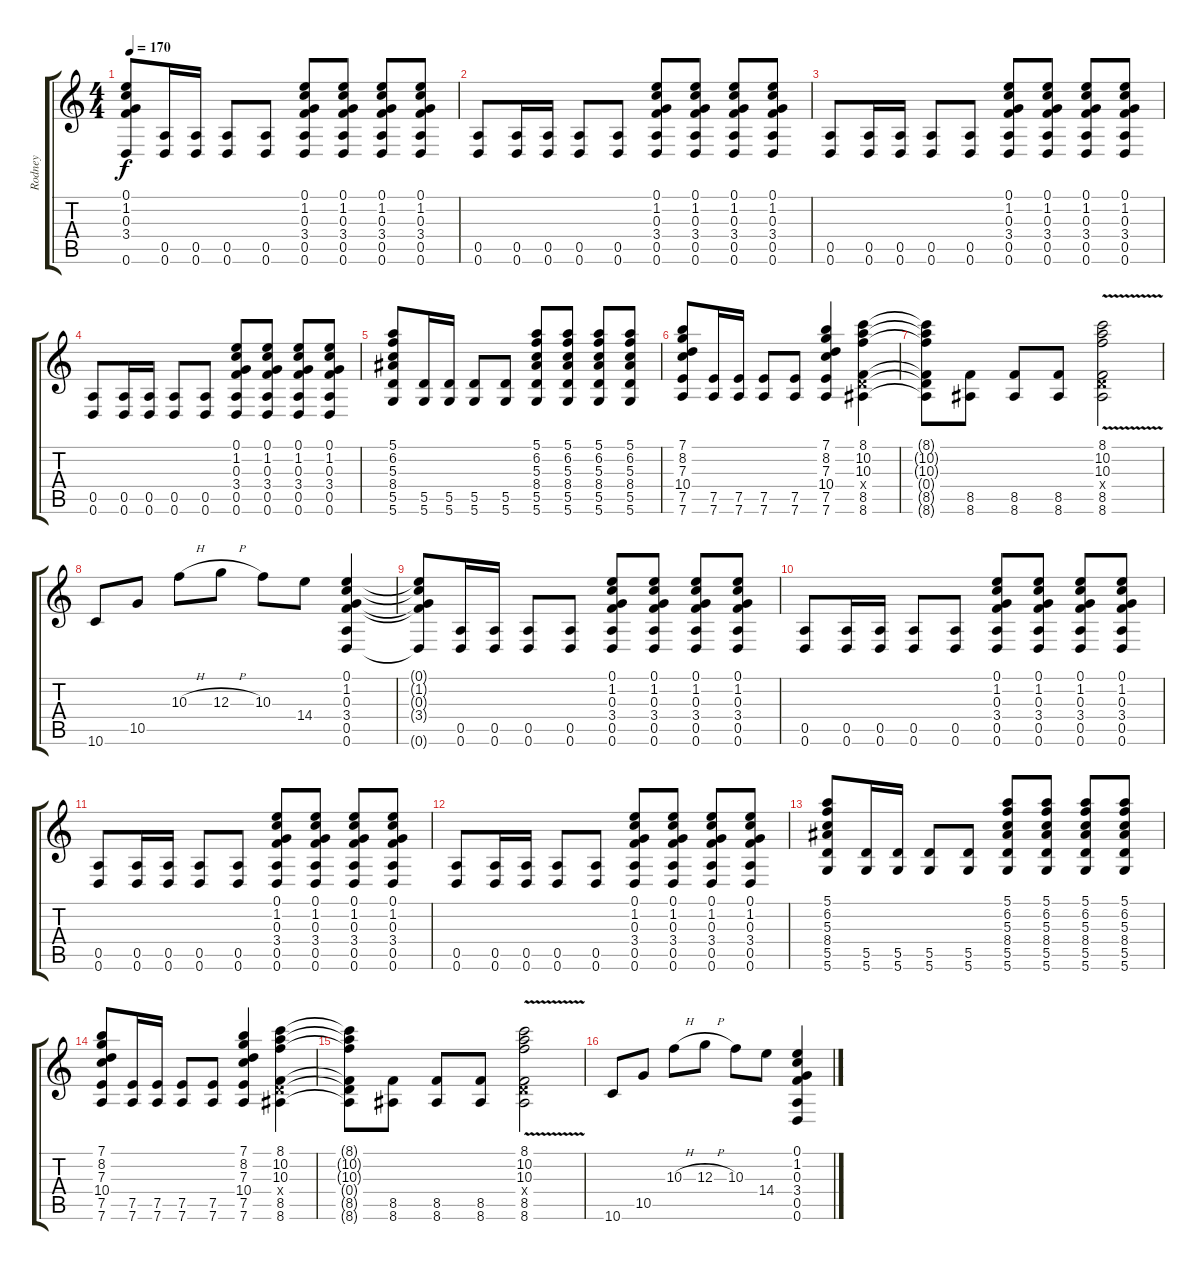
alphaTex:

\track ("Rodney" "Rodney") {instrument distortionguitar}
\staff {score tabs}
\tuning (E4 B3 G3 D3 A2 D2) {hide}
\ts (4 4)
\tempo 170
\clef g2
\ks c
(0.1{t} 1.2{t} 0.3{t} 3.4{t} 0.6{t}).8{dy f} (0.5 0.6).16 (0.5 0.6).16 (0.5 0.6).8 (0.5 0.6).8 (0.1 1.2 0.3 3.4 0.5 0.6).8 (0.1 1.2 0.3 3.4 0.5 0.6).8 (0.1 1.2 0.3 3.4 0.5 0.6).8 (0.1 1.2 0.3 3.4 0.5 0.6).8 |
(0.5 0.6).8 (0.5 0.6).16 (0.5 0.6).16 (0.5 0.6).8 (0.5 0.6).8 (0.1 1.2 0.3 3.4 0.5 0.6).8 (0.1 1.2 0.3 3.4 0.5 0.6).8 (0.1 1.2 0.3 3.4 0.5 0.6).8 (0.1 1.2 0.3 3.4 0.5 0.6).8 |
(0.5 0.6).8 (0.5 0.6).16 (0.5 0.6).16 (0.5 0.6).8 (0.5 0.6).8 (0.1 1.2 0.3 3.4 0.5 0.6).8 (0.1 1.2 0.3 3.4 0.5 0.6).8 (0.1 1.2 0.3 3.4 0.5 0.6).8 (0.1 1.2 0.3 3.4 0.5 0.6).8 |
(0.5 0.6).8 (0.5 0.6).16 (0.5 0.6).16 (0.5 0.6).8 (0.5 0.6).8 (0.1 1.2 0.3 3.4 0.5 0.6).8 (0.1 1.2 0.3 3.4 0.5 0.6).8 (0.1 1.2 0.3 3.4 0.5 0.6).8 (0.1 1.2 0.3 3.4 0.5 0.6).8 |
(5.1 6.2 5.3 8.4 5.5 5.6).8 (5.5 5.6).16 (5.5 5.6).16 (5.5 5.6).8 (5.5 5.6).8 (5.1 6.2 5.3 8.4 5.5 5.6).8 (5.1 6.2 5.3 8.4 5.5 5.6).8 (5.1 6.2 5.3 8.4 5.5 5.6).8 (5.1 6.2 5.3 8.4 5.5 5.6).8 |
(7.1 8.2 7.3 10.4 7.5 7.6).8 (7.5 7.6).16 (7.5 7.6).16 (7.5 7.6).8 (7.5 7.6).8 (7.1 8.2 7.3 10.4 7.5 7.6).4 (8.1 10.2 10.3 0.4{x} 8.5 8.6).4 |
(8.1{t} 10.2{t} 10.3{t} 0.4{t} 8.5{t} 8.6{t}).8 (8.5 8.6).8 (8.5 8.6).8 (8.5 8.6).8 (8.1 10.2 10.3 0.4{x} 8.5 8.6{v}).2 |
10.6.8 10.5.8 10.3{h}.8 12.3{h}.8 10.3.8 14.4.8 (0.1 1.2 0.3 3.4 0.5 0.6).4 |
(0.1{t} 1.2{t} 0.3{t} 3.4{t} 0.6{t}).8 (0.5 0.6).16 (0.5 0.6).16 (0.5 0.6).8 (0.5 0.6).8 (0.1 1.2 0.3 3.4 0.5 0.6).8 (0.1 1.2 0.3 3.4 0.5 0.6).8 (0.1 1.2 0.3 3.4 0.5 0.6).8 (0.1 1.2 0.3 3.4 0.5 0.6).8 |
(0.5 0.6).8 (0.5 0.6).16 (0.5 0.6).16 (0.5 0.6).8 (0.5 0.6).8 (0.1 1.2 0.3 3.4 0.5 0.6).8 (0.1 1.2 0.3 3.4 0.5 0.6).8 (0.1 1.2 0.3 3.4 0.5 0.6).8 (0.1 1.2 0.3 3.4 0.5 0.6).8 |
(0.5 0.6).8 (0.5 0.6).16 (0.5 0.6).16 (0.5 0.6).8 (0.5 0.6).8 (0.1 1.2 0.3 3.4 0.5 0.6).8 (0.1 1.2 0.3 3.4 0.5 0.6).8 (0.1 1.2 0.3 3.4 0.5 0.6).8 (0.1 1.2 0.3 3.4 0.5 0.6).8 |
(0.5 0.6).8 (0.5 0.6).16 (0.5 0.6).16 (0.5 0.6).8 (0.5 0.6).8 (0.1 1.2 0.3 3.4 0.5 0.6).8 (0.1 1.2 0.3 3.4 0.5 0.6).8 (0.1 1.2 0.3 3.4 0.5 0.6).8 (0.1 1.2 0.3 3.4 0.5 0.6).8 |
(5.1 6.2 5.3 8.4 5.5 5.6).8 (5.5 5.6).16 (5.5 5.6).16 (5.5 5.6).8 (5.5 5.6).8 (5.1 6.2 5.3 8.4 5.5 5.6).8 (5.1 6.2 5.3 8.4 5.5 5.6).8 (5.1 6.2 5.3 8.4 5.5 5.6).8 (5.1 6.2 5.3 8.4 5.5 5.6).8 |
(7.1 8.2 7.3 10.4 7.5 7.6).8 (7.5 7.6).16 (7.5 7.6).16 (7.5 7.6).8 (7.5 7.6).8 (7.1 8.2 7.3 10.4 7.5 7.6).4 (8.1 10.2 10.3 0.4{x} 8.5 8.6).4 |
(8.1{t} 10.2{t} 10.3{t} 0.4{t} 8.5{t} 8.6{t}).8 (8.5 8.6).8 (8.5 8.6).8 (8.5 8.6).8 (8.1 10.2 10.3 0.4{x} 8.5 8.6{v}).2 |
10.6.8 10.5.8 10.3{h}.8 12.3{h}.8 10.3.8 14.4.8 (0.1 1.2 0.3 3.4 0.5 0.6).4
